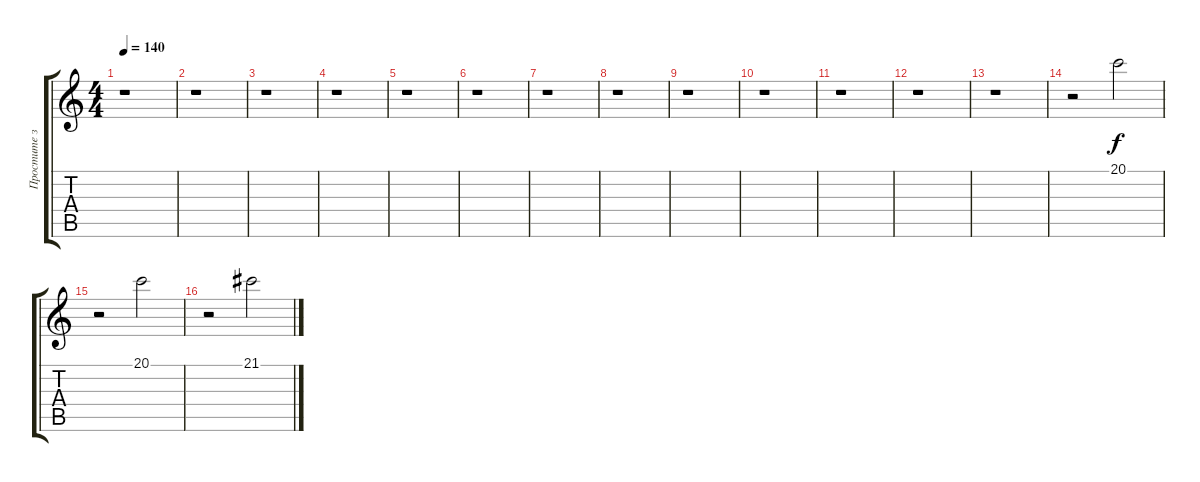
\track ("Простите за такой" "Простите з") {instrument stringensemble1}
\staff {score tabs}
\tuning (E4 B3 G3 D3 A2 E2) {hide}
\ts (4 4)
\tempo 140
\clef g2
\ks c
r.1{dy f instrument stringensemble1} |
r.1 |
r.1 |
r.1 |
r.1 |
r.1 |
r.1 |
r.1 |
r.1 |
r.1 |
r.1 |
r.1 |
r.1 |
r.2 20.1.2 |
r.2 20.1.2 |
r.2 21.1.2
